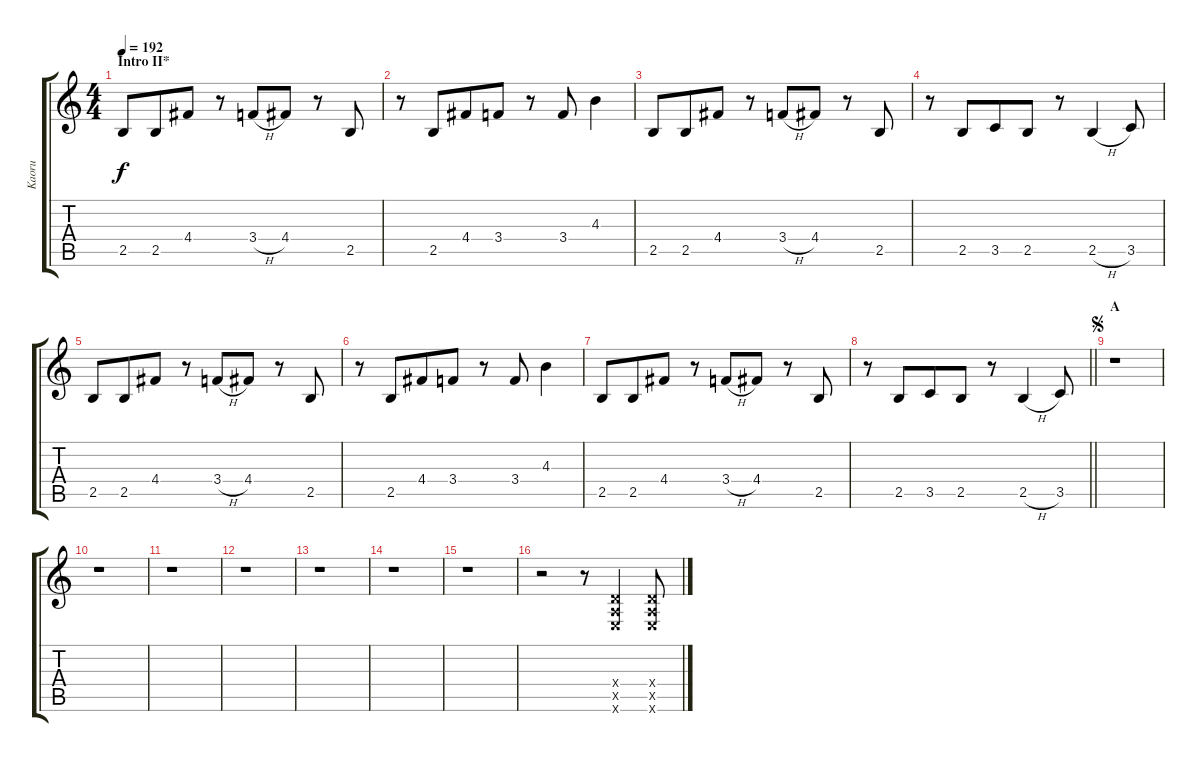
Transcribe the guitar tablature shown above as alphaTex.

\track ("Kaoru" "Kaoru") {instrument overdrivenguitar}
\staff {score tabs}
\tuning (E4 B3 G3 D3 A2 E2) {hide}
\ts (4 4)
\section ("" "Intro II*")
\tempo 192
\clef g2
\ks c
2.5.8{dy f} 2.5.8{beam merge} 4.4.8 r.8 3.4{h}.8 4.4.8 r.8 2.5.8 |
r.8 2.5.8{beam merge} 4.4.8 3.4.8 r.8 3.4.8 4.3.4 |
2.5.8 2.5.8{beam merge} 4.4.8 r.8 3.4{h}.8 4.4.8 r.8 2.5.8 |
r.8 2.5.8{beam merge} 3.5.8 2.5.8 r.8 2.5{h}.4 3.5.8 |
2.5.8 2.5.8{beam merge} 4.4.8 r.8 3.4{h}.8 4.4.8 r.8 2.5.8 |
r.8 2.5.8{beam merge} 4.4.8 3.4.8 r.8 3.4.8 4.3.4 |
2.5.8 2.5.8{beam merge} 4.4.8 r.8 3.4{h}.8 4.4.8 r.8 2.5.8 |
\barLineRight lightlight
r.8 2.5.8{beam merge} 3.5.8 2.5.8 r.8 2.5{h}.4 3.5.8 |
\section ("" "A")
\jump segno
r.1 |
r.1 |
r.1 |
r.1 |
r.1 |
r.1 |
r.1 |
r.2 r.8 (0.4{x} 0.5{x} 0.6{x}).4 (0.4{x} 0.5{x} 0.6{x}).8
